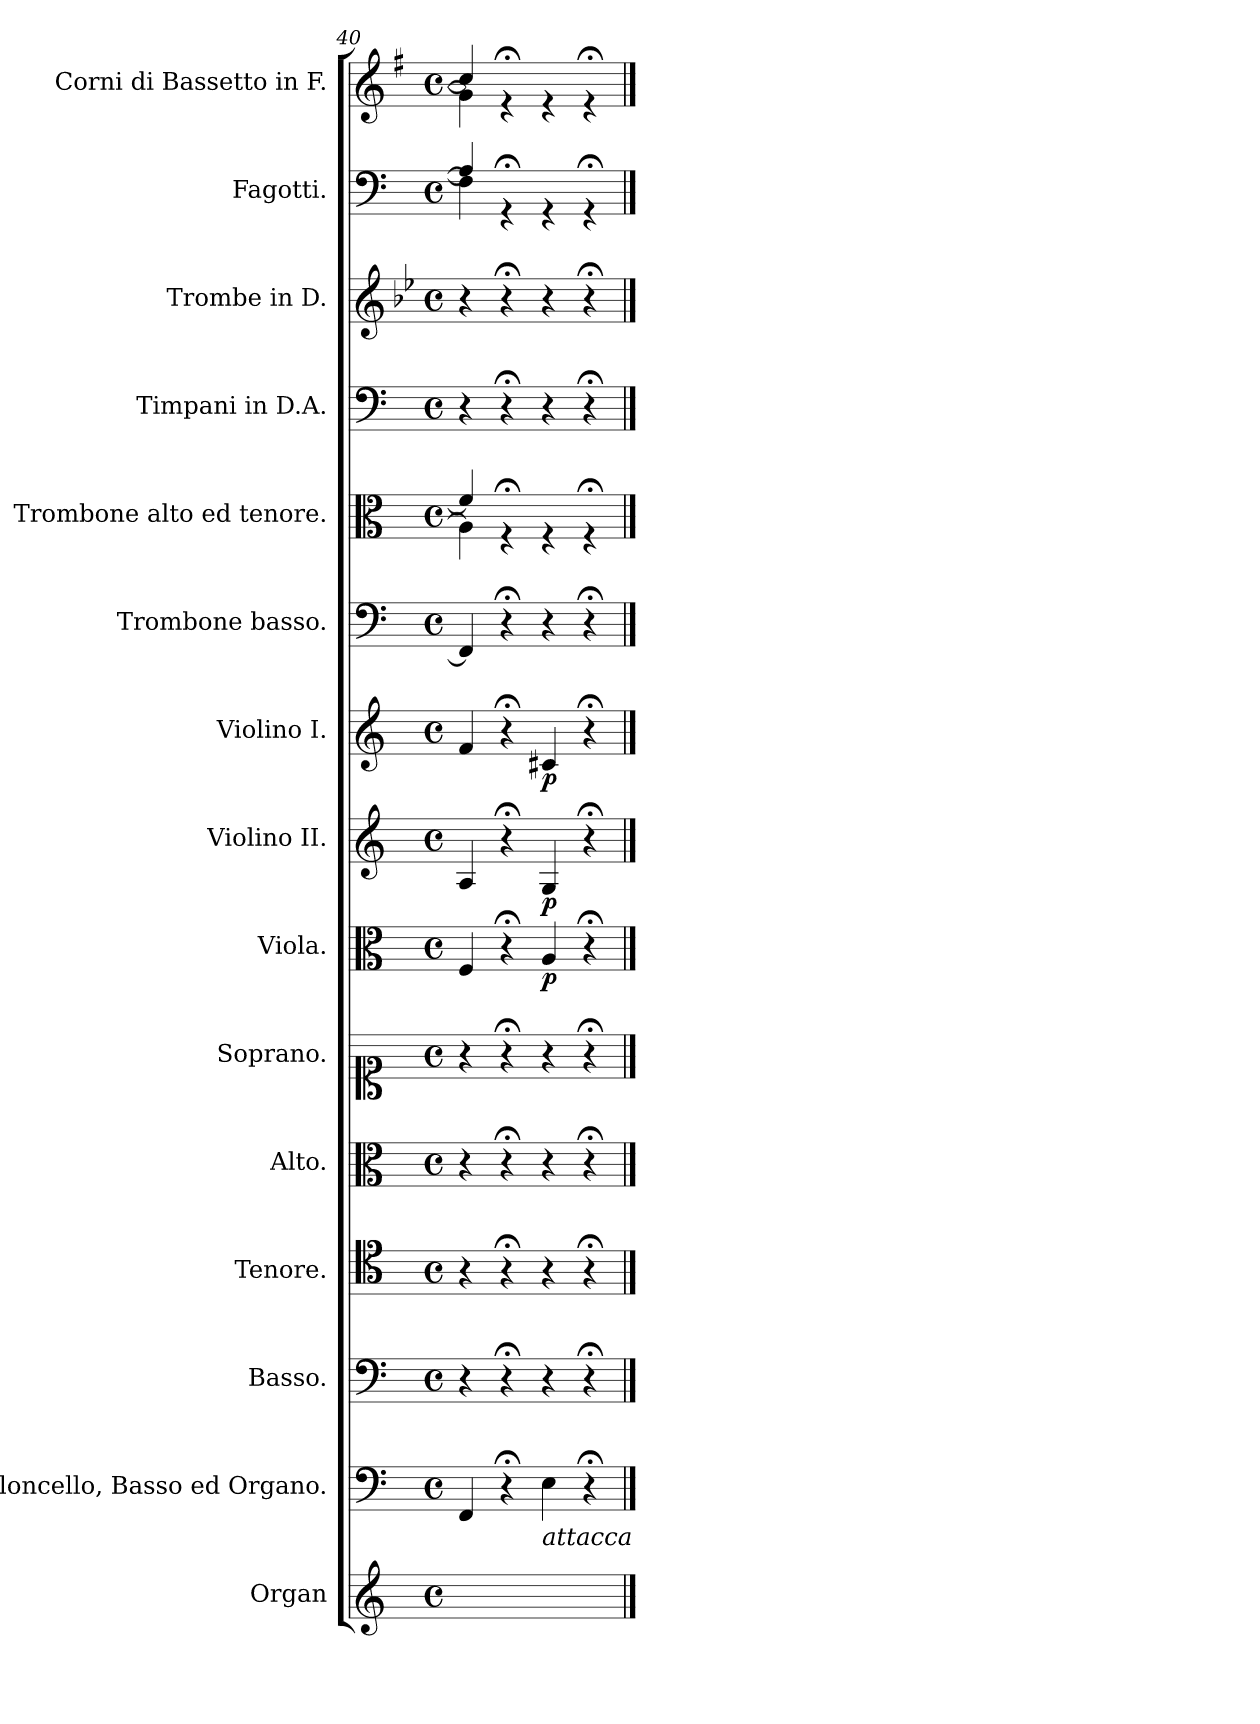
**kern	**kern	**kern	**kern	**kern	**kern	**kern	**dynam	**kern	**dynam	**kern	**dynam	**kern	**kern	**kern	**kern	**kern	**kern
*part15	*part14	*part13	*part12	*part11	*part10	*part9	*part9	*part8	*part8	*part7	*part7	*part6	*part5	*part4	*part3	*part2	*part1
*staff15	*staff14	*staff13	*staff12	*staff11	*staff10	*staff9	*staff9	*staff8	*staff8	*staff7	*staff7	*staff6	*staff5	*staff4	*staff3	*staff2	*staff1
*I"Organ	*I"Violoncello, Basso ed Organo.	*I"Basso.	*I"Tenore.	*I"Alto.	*I"Soprano.	*I"Viola.	*	*I"Violino II.	*	*I"Violino I.	*	*I"Trombone basso.	*I"Trombone alto ed tenore.	*I"Timpani in D.A.	*I"Trombe in D.	*I"Fagotti.	*I"Corni di Bassetto in F.
*	*	*	*	*	*	*	*	*	*	*	*	*	*I'Trb	*I'Timp	*	*	*
*clefG2	*clefF4	*clefF4	*clefC4	*clefC3	*clefC1	*clefC3	*	*clefG2	*	*clefG2	*	*clefF4	*clefC3	*clefF4	*clefG2	*clefF4	*clefG2
*	*	*	*	*	*	*	*	*	*	*	*	*	*	*	*ITrd-1c-2	*	*ITrd4c7
*k[]	*k[]	*k[]	*k[]	*k[]	*k[]	*k[]	*	*k[]	*	*k[]	*	*k[]	*k[]	*k[]	*k[]	*k[]	*k[]
*M4/4	*M4/4	*M4/4	*M4/4	*M4/4	*M4/4	*M4/4	*	*M4/4	*	*M4/4	*	*M4/4	*M4/4	*M4/4	*M4/4	*M4/4	*M4/4
*met(c)	*met(c)	*met(c)	*met(c)	*met(c)	*met(c)	*met(c)	*	*met(c)	*	*met(c)	*	*met(c)	*met(c)	*met(c)	*met(c)	*met(c)	*met(c)
*MM50	*MM50	*MM50	*MM50	*MM50	*MM50	*MM50	*	*MM50	*	*MM50	*	*MM50	*MM50	*MM50	*MM50	*MM50	*MM50
=40	=40	=40	=40	=40	=40	=40	=40	=40	=40	=40	=40	=40	=40	=40	=40	=40	=40
*	*^	*	*	*	*	*	*	*	*	*	*	*	*^	*	*	*^	*^
4FF\yy 4A\yy] 4c\yy] 4f\yy]	4FF/	4FFF/yy	4r	4r	4r	4r	4F/	.	4A/	.	4f/	.	4FF/]	4f/]	4A\]	4r	4r	4A/]	4F\]	4f/]	4c\]
*	*	*	*	*	*	*	*	*	*	*	*	*	*	*	*	*	*	*	*	*MM30	*
4r;<yy	4r;<	4ryy	4r;<	4r;<	4r;<	4r;<	4r;<	.	4r;<	.	4r;<	.	4r;<	4r;<F	2.ryy	4r;<	4r;<	4r;<GG	2.ryy	4r;<e	2.ryy
!	!LO:TX:b:i:t=attacca	!	!	!	!	!	!	!	!	!	!	!	!	!	!	!	!	!	!	!	!
!	!	!	!	!	!	!	!	!LO:DY:b	!	!LO:DY:b	!	!LO:DY:b	!	!	!	!	!	!	!	!	!
4E\yy 4G\yy 4A\yy 4c#X\yy	4E\	4EE\yy	4r	4r	4r	4r	4A/	p	4G/	p	4c#X/	p	4r	4rF	.	4r	4r	4rGG	.	4re	.
4r;<yy	4r;<	4ryy	4r;<	4r;<	4r;<	4r;<	4r;<	.	4r;<	.	4r;<	.	4r;<	4r;<F	.	4r;<	4r;<	4r;<GG	.	4r;<e	.
*	*	*	*	*	*	*	*	*	*	*	*	*	*	*	*	*	*	*v	*v	*	*
*	*v	*v	*	*	*	*	*	*	*	*	*	*	*	*v	*v	*	*	*	*v	*v
==	==	==	==	==	==	==	==	==	==	==	==	==	==	==	==	==	==
*-	*-	*-	*-	*-	*-	*-	*-	*-	*-	*-	*-	*-	*-	*-	*-	*-	*-
